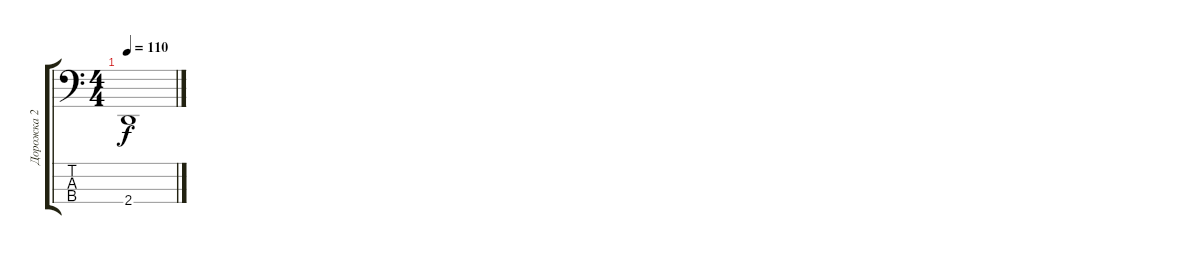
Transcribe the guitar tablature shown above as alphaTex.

\track ("Дорожка 2" "Дорожка 2") {instrument electricbasspick}
\staff {score tabs}
\tuning (F2 C2 G1 C1) {hide}
\ts (4 4)
\tempo 110
\clef f4
\ks c
2.4.1{dy f}
